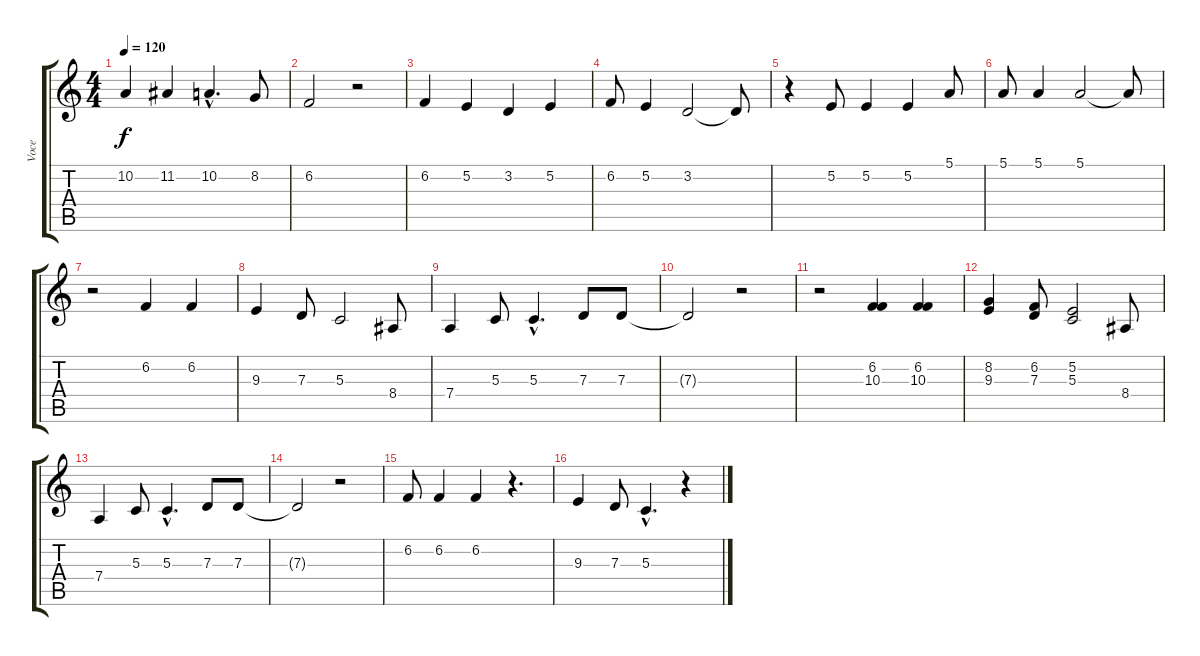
\track ("Voce" "Voce") {instrument altosax}
\staff {score tabs}
\tuning (E4 B3 G3 D3 A2 E2) {hide}
\ts (4 4)
\tempo 120
\clef g2
\ks c
10.2.4{dy f} 11.2.4 10.2{hac}.4{d} 8.2.8 |
6.2.2 r.2 |
6.2.4 5.2.4 3.2.4 5.2.4 |
6.2.8 5.2.4 3.2.2 3.2{t}.8 |
r.4 5.2.8 5.2.4 5.2.4 5.1.8 |
5.1.8 5.1.4 5.1.2 5.1{t}.8 |
r.2 6.2.4 6.2.4 |
9.3.4 7.3.8 5.3.2 8.4.8 |
7.4.4 5.3.8 5.3{hac}.4{d} 7.3.8 7.3.8 |
7.3{t}.2 r.2 |
r.2 (6.2 10.3).4 (6.2 10.3).4 |
(8.2 9.3).4 (6.2 7.3).8 (5.2 5.3).2 8.4.8 |
7.4.4 5.3.8 5.3{hac}.4{d} 7.3.8 7.3.8 |
7.3{t}.2 r.2 |
6.2.8 6.2.4 6.2.4 r.4{d} |
9.3.4 7.3.8 5.3{hac}.4{d} r.4
